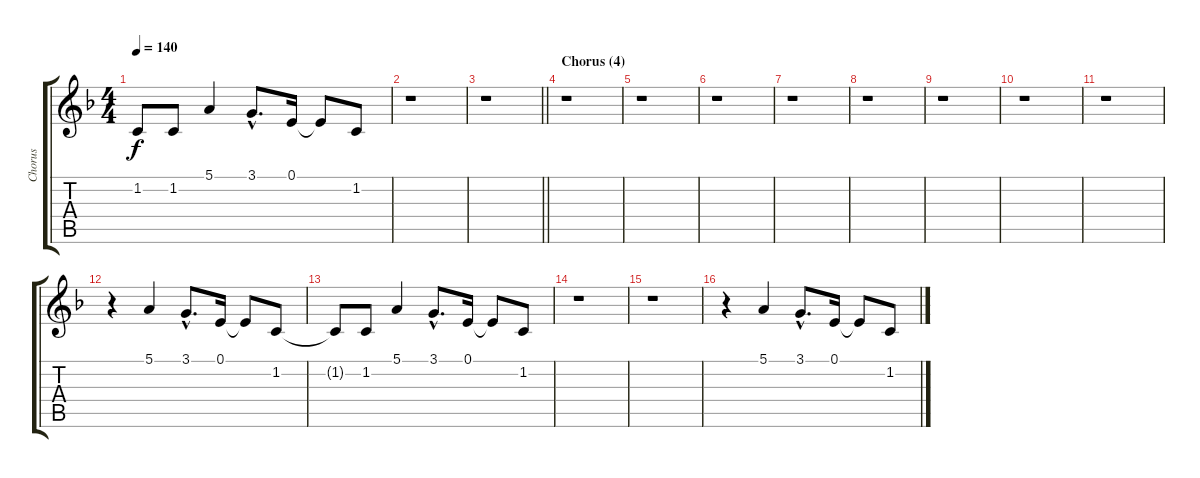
\track ("Chorus" "Chorus") {instrument sopranosax}
\staff {score tabs}
\tuning (E4 B3 G3 D3 A2 E2) {hide}
\ts (4 4)
\tempo 140
\clef g2
\ks f
1.2{t}.8{dy f} 1.2.8 5.1.4 3.1{hac}.8{d} 0.1.16 0.1{t}.8 1.2.8 |
r.1 |
\barLineRight lightlight
r.1 |
\section ("" "Chorus (4)")
r.1 |
r.1 |
r.1 |
r.1 |
r.1 |
r.1 |
r.1 |
r.1 |
r.4 5.1.4 3.1{hac}.8{d} 0.1.16 0.1{t}.8 1.2.8 |
1.2{t}.8 1.2.8 5.1.4 3.1{hac}.8{d} 0.1.16 0.1{t}.8 1.2.8 |
r.1 |
r.1 |
r.4 5.1.4 3.1{hac}.8{d} 0.1.16 0.1{t}.8 1.2.8
